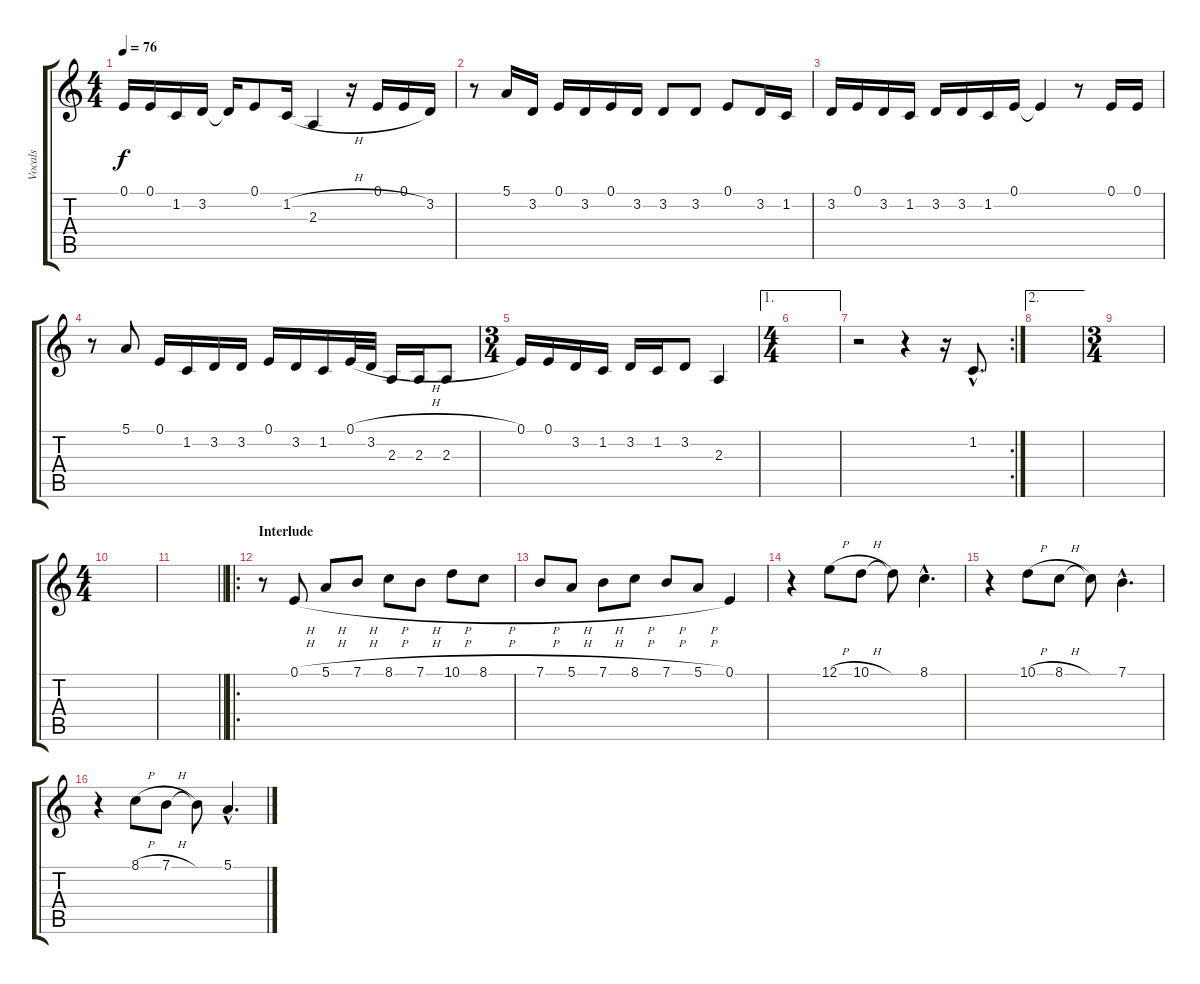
\track ("Vocals" "Vocals") {instrument baritonesax}
\staff {score tabs}
\tuning (E4 B3 G3 D3 A2 E2) {hide}
\ts (4 4)
\tempo 76
\clef g2
\ks c
0.1.16{dy f} 0.1.16 1.2.16 3.2.16 3.2{t}.16 0.1.8 1.2{h}.16 2.3.4 r.16 0.1.16 0.1.16 3.2.16 |
r.8 5.1.16 3.2.16 0.1.16 3.2.16 0.1.16 3.2.16 3.2.8 3.2.8 0.1.8 3.2.16 1.2.16 |
3.2.16 0.1.16 3.2.16 1.2.16 3.2.16 3.2.16 1.2.16 0.1.16 0.1{t}.4 r.8 0.1.16 0.1.16 |
r.8 5.1.8 0.1.16 1.2.16 3.2.16 3.2.16 0.1.16 3.2.16 1.2.16 0.1{h}.32 3.2.32 2.3.16 2.3.16 2.3.8 |
\ts (3 4)
0.1.16 0.1.16 3.2.16 1.2.16 3.2.16 1.2.16 3.2.8 2.3.4 |
\ae 1
\ts (4 4)
|
\rc 2
r.2 r.4 r.16 1.2{hac}.8{d} |
\ae 2
|
\ts (3 4)
|
\ts (4 4)
|
\barLineRight lightlight
|
\ro
\section ("" "Interlude")
r.8{instrument choiraahs} 0.1{h}.8 5.1{h}.8 7.1{h}.8 8.1{h}.8 7.1{h}.8 10.1{h}.8 8.1{h}.8 |
7.1{h}.8 5.1{h}.8 7.1{h}.8 8.1{h}.8 7.1{h}.8 5.1{h}.8 0.1.4 |
r.4 12.1{h}.8 10.1{h}.8 10.1{t}.8 8.1{hac}.4{d} |
r.4 10.1{h}.8 8.1{h}.8 8.1{t}.8 7.1{hac}.4{d} |
r.4 8.1{h}.8 7.1{h}.8 7.1{t}.8 5.1{hac}.4{d}
